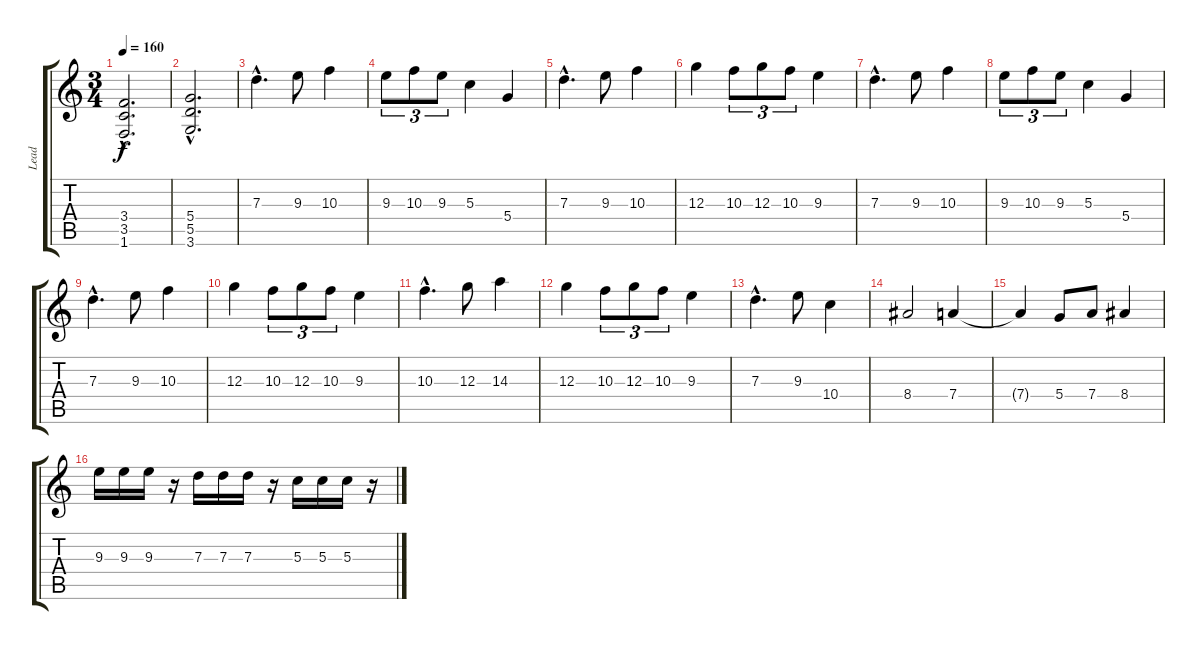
\track ("Lead" "Lead") {instrument distortionguitar}
\staff {score tabs}
\tuning (E4 B3 G3 D3 A2 E2) {hide}
\ts (3 4)
\tempo 160
\clef g2
\ks c
(3.4{hac} 3.5{hac} 1.6{hac}).2{d dy f} |
(5.4{hac} 5.5{hac} 3.6{hac}).2{d} |
7.3{hac}.4{d} 9.3.8 10.3.4 |
9.3.8{tu (3 2)} 10.3.8{tu (3 2)} 9.3.8{tu (3 2)} 5.3.4 5.4.4 |
7.3{hac}.4{d} 9.3.8 10.3.4 |
12.3.4 10.3.8{tu (3 2)} 12.3.8{tu (3 2)} 10.3.8{tu (3 2)} 9.3.4 |
7.3{hac}.4{d} 9.3.8 10.3.4 |
9.3.8{tu (3 2)} 10.3.8{tu (3 2)} 9.3.8{tu (3 2)} 5.3.4 5.4.4 |
7.3{hac}.4{d} 9.3.8 10.3.4 |
12.3.4 10.3.8{tu (3 2)} 12.3.8{tu (3 2)} 10.3.8{tu (3 2)} 9.3.4 |
10.3{hac}.4{d} 12.3.8 14.3.4 |
12.3.4 10.3.8{tu (3 2)} 12.3.8{tu (3 2)} 10.3.8{tu (3 2)} 9.3.4 |
7.3{hac}.4{d} 9.3.8 10.4.4 |
8.4.2 7.4.4 |
7.4{t}.4 5.4.8 7.4.8 8.4.4 |
9.3.16 9.3.16 9.3.16 r.16 7.3.16 7.3.16 7.3.16 r.16 5.3.16 5.3.16 5.3.16 r.16
